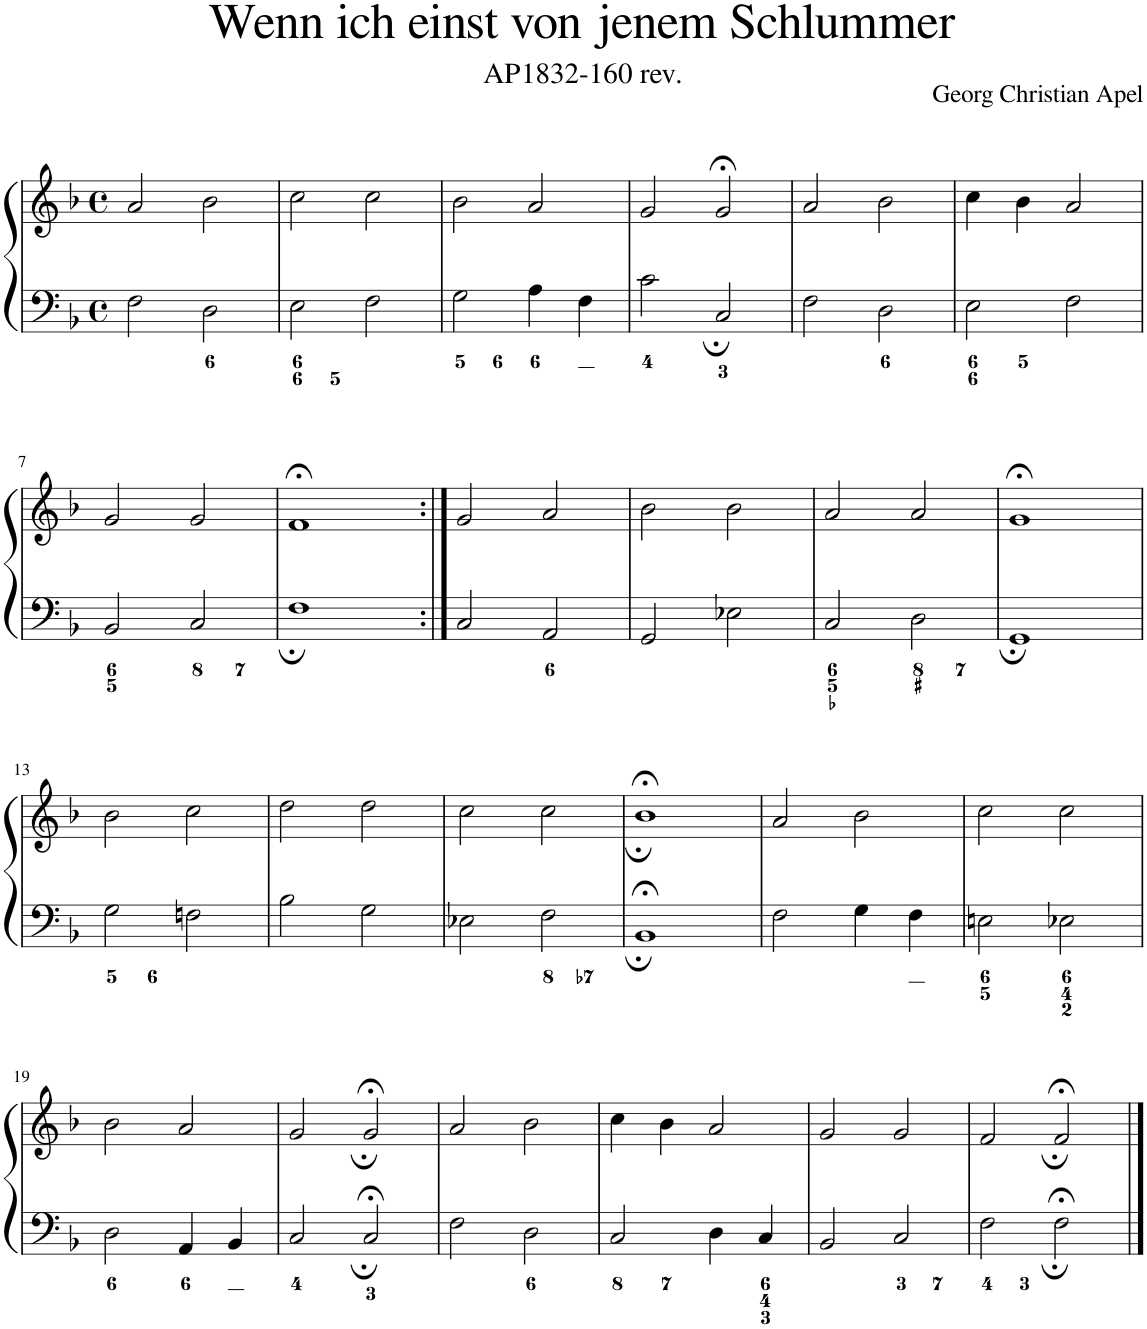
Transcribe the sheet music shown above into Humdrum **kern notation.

**kern	**kern
*part1	*part1
*staff2	*staff1
*I"Piano	*
*I'Pno.	*
*clefF4	*clefG2
*k[b-]	*k[b-]
*M4/4	*M4/4
*met(c)	*met(c)
=1	=1
2F\	2a/
2D\	2b-\
=2	=2
2E\	2cc\
2F\	2cc\
=3	=3
2G\	2b-\
4A\	2a/
4F\	.
=4	=4
2c\	2g/
2C/	2g;</
=5	=5
2F\	2a/
2D\	2b-\
=6	=6
2E\	4cc\
.	4b-\
2F\	2a/
!!LO:LB:g=z
=7	=7
2BB-/	2g/
2C/	2g/
=8	=8
1F	1f;<
=9:|!	=9:|!
2C/	2g/
2AA/	2a/
=10	=10
2GG/	2b-\
2E-X\	2b-\
=11	=11
2C/	2a/
2D\	2a/
=12	=12
1GG	1g;<
!!LO:LB:g=z
=13	=13
2G\	2b-\
2Fn\	2cc\
=14	=14
2B-\	2dd\
2G\	2dd\
=15	=15
2E-X\	2cc\
2F\	2cc\
=16	=16
1BB-;<	1b-;<
=17	=17
2F\	2a/
4G\	2b-\
4F\	.
=18	=18
2En\	2cc\
2E-X\	2cc\
!!LO:LB:g=z
=19	=19
2D\	2b-\
4AA/	2a/
4BB-/	.
=20	=20
2C/	2g/
2C;</	2g;</
=21	=21
2F\	2a/
2D\	2b-\
=22	=22
2C/	4cc\
.	4b-\
4D\	2a/
4C/	.
=23	=23
2BB-/	2g/
2C/	2g/
=24	=24
2F\	2f/
2F;<\	2f;</
==	==
*-	*-
